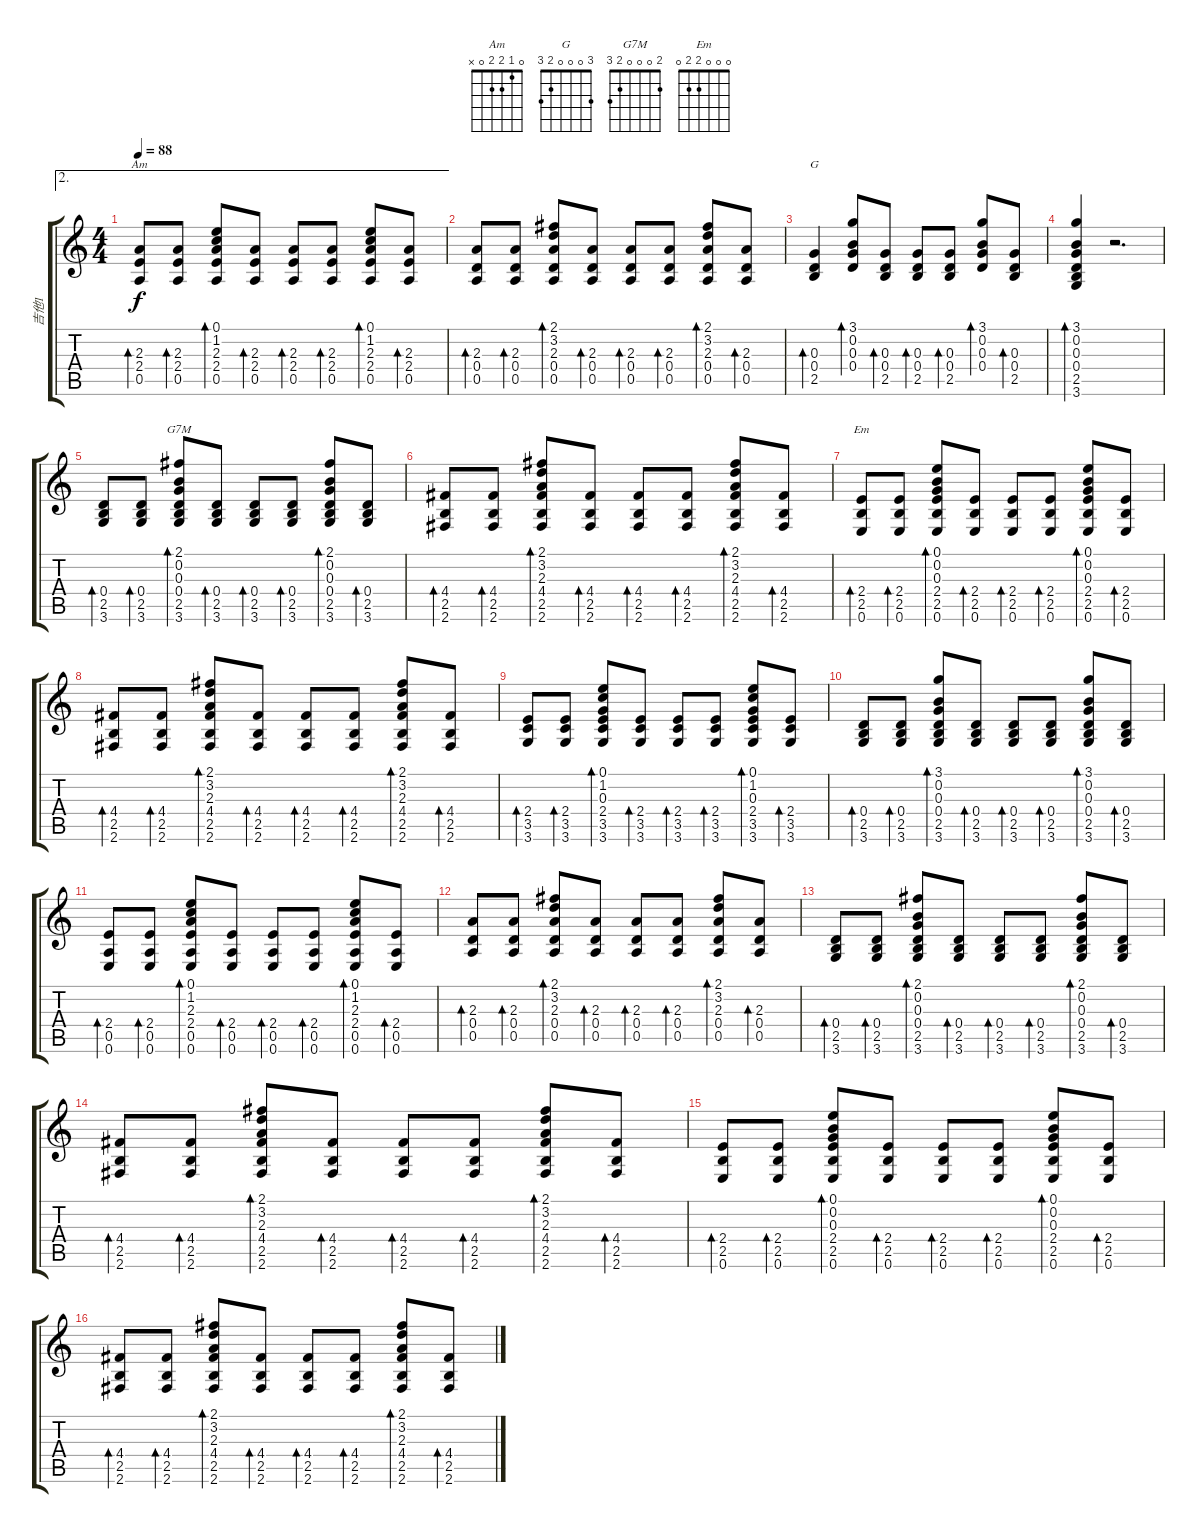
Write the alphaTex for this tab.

\track ("吉他1" "吉他1") {instrument acousticguitarsteel}
\staff {score tabs}
\tuning (E4 B3 G3 D3 A2 E2) {hide}
\chord ("Am" 0 1 2 2 0 x)
\chord ("G" 3 0 0 0 2 3)
\chord ("G7M" 2 0 0 0 2 3)
\chord ("Em" 0 0 0 2 2 0)
\ae 2
\ts (4 4)
\tempo 88
\clef g2
\ks c
(2.3 2.4 0.5).8{bd 60 ch "Am" dy f} (2.3 2.4 0.5).8{bd 60} (0.1 1.2 2.3 2.4 0.5).8{bd 60} (2.3 2.4 0.5).8{bd 60} (2.3 2.4 0.5).8{bd 60} (2.3 2.4 0.5).8{bd 60} (0.1 1.2 2.3 2.4 0.5).8{bd 60} (2.3 2.4 0.5).8{bd 60} |
(2.3 0.4 0.5).8{bd 60} (2.3 0.4 0.5).8{bd 60} (2.1 3.2 2.3 0.4 0.5).8{bd 60} (2.3 0.4 0.5).8{bd 60} (2.3 0.4 0.5).8{bd 60} (2.3 0.4 0.5).8{bd 60} (2.1 3.2 2.3 0.4 0.5).8{bd 60} (2.3 0.4 0.5).8{bd 60} |
(0.3 0.4 2.5).4{bd 60 ch "G"} (3.1 0.2 0.3 0.4).8{bd 60} (0.3 0.4 2.5).8{bd 60} (0.3 0.4 2.5).8{bd 60} (0.3 0.4 2.5).8{bd 60} (3.1 0.2 0.3 0.4).8{bd 60} (0.3 0.4 2.5).8{bd 60} |
(3.1 0.2 0.3 0.4 2.5 3.6).4{bd 60} r.2{d} |
(0.4 2.5 3.6).8{bd 60} (0.4 2.5 3.6).8{bd 240} (2.1 0.2 0.3 0.4 2.5 3.6).8{bd 60 ch "G7M"} (0.4 2.5 3.6).8{bd 60} (0.4 2.5 3.6).8{bd 60} (0.4 2.5 3.6).8{bd 60} (2.1 0.2 0.3 0.4 2.5 3.6).8{bd 60} (0.4 2.5 3.6).8{bd 60} |
(4.4 2.5 2.6).8{bd 60} (4.4 2.5 2.6).8{bd 60} (2.1 3.2 2.3 4.4 2.5 2.6).8{bd 60} (4.4 2.5 2.6).8{bd 60} (4.4 2.5 2.6).8{bd 60} (4.4 2.5 2.6).8{bd 60} (2.1 3.2 2.3 4.4 2.5 2.6).8{bd 60} (4.4 2.5 2.6).8{bd 60} |
(2.4 2.5 0.6).8{bd 60 ch "Em"} (2.4 2.5 0.6).8{bd 60} (0.1 0.2 0.3 2.4 2.5 0.6).8{bd 60} (2.4 2.5 0.6).8{bd 60} (2.4 2.5 0.6).8{bd 60} (2.4 2.5 0.6).8{bd 60} (0.1 0.2 0.3 2.4 2.5 0.6).8{bd 60} (2.4 2.5 0.6).8{bd 60} |
(4.4 2.5 2.6).8{bd 60} (4.4 2.5 2.6).8{bd 60} (2.1 3.2 2.3 4.4 2.5 2.6).8{bd 60} (4.4 2.5 2.6).8{bd 60} (4.4 2.5 2.6).8{bd 60} (4.4 2.5 2.6).8{bd 60} (2.1 3.2 2.3 4.4 2.5 2.6).8{bd 60} (4.4 2.5 2.6).8{bd 60} |
(2.4 3.5 3.6).8{bd 60} (2.4 3.5 3.6).8{bd 60} (0.1 1.2 0.3 2.4 3.5 3.6).8{bd 60} (2.4 3.5 3.6).8{bd 60} (2.4 3.5 3.6).8{bd 60} (2.4 3.5 3.6).8{bd 60} (0.1 1.2 0.3 2.4 3.5 3.6).8{bd 60} (2.4 3.5 3.6).8{bd 60} |
(0.4 2.5 3.6).8{bd 60} (0.4 2.5 3.6).8{bd 60} (3.1 0.2 0.3 0.4 2.5 3.6).8{bd 60} (0.4 2.5 3.6).8{bd 60} (0.4 2.5 3.6).8{bd 60} (0.4 2.5 3.6).8{bd 60} (3.1 0.2 0.3 0.4 2.5 3.6).8{bd 60} (0.4 2.5 3.6).8{bd 60} |
(2.4 0.5 0.6).8{bd 60} (2.4 0.5 0.6).8{bd 60} (0.1 1.2 2.3 2.4 0.5 0.6).8{bd 60} (2.4 0.5 0.6).8{bd 60} (2.4 0.5 0.6).8{bd 60} (2.4 0.5 0.6).8{bd 60} (0.1 1.2 2.3 2.4 0.5 0.6).8{bd 60} (2.4 0.5 0.6).8{bd 60} |
(2.3 0.4 0.5).8{bd 60} (2.3 0.4 0.5).8{bd 60} (2.1 3.2 2.3 0.4 0.5).8{bd 60} (2.3 0.4 0.5).8{bd 60} (2.3 0.4 0.5).8{bd 60} (2.3 0.4 0.5).8{bd 60} (2.1 3.2 2.3 0.4 0.5).8{bd 60} (2.3 0.4 0.5).8{bd 60} |
(0.4 2.5 3.6).8{bd 60} (0.4 2.5 3.6).8{bd 60} (2.1 0.2 0.3 0.4 2.5 3.6).8{bd 60} (0.4 2.5 3.6).8{bd 60} (0.4 2.5 3.6).8{bd 60} (0.4 2.5 3.6).8{bd 60} (2.1 0.2 0.3 0.4 2.5 3.6).8{bd 60} (0.4 2.5 3.6).8{bd 60} |
(4.4 2.5 2.6).8{bd 60} (4.4 2.5 2.6).8{bd 60} (2.1 3.2 2.3 4.4 2.5 2.6).8{bd 60} (4.4 2.5 2.6).8{bd 60} (4.4 2.5 2.6).8{bd 60} (4.4 2.5 2.6).8{bd 60} (2.1 3.2 2.3 4.4 2.5 2.6).8{bd 60} (4.4 2.5 2.6).8{bd 60} |
(2.4 2.5 0.6).8{bd 60} (2.4 2.5 0.6).8{bd 60} (0.1 0.2 0.3 2.4 2.5 0.6).8{bd 60} (2.4 2.5 0.6).8{bd 60} (2.4 2.5 0.6).8{bd 60} (2.4 2.5 0.6).8{bd 60} (0.1 0.2 0.3 2.4 2.5 0.6).8{bd 60} (2.4 2.5 0.6).8{bd 60} |
(4.4 2.5 2.6).8{bd 60} (4.4 2.5 2.6).8{bd 60} (2.1 3.2 2.3 4.4 2.5 2.6).8{bd 60} (4.4 2.5 2.6).8{bd 60} (4.4 2.5 2.6).8{bd 60} (4.4 2.5 2.6).8{bd 60} (2.1 3.2 2.3 4.4 2.5 2.6).8{bd 60} (4.4 2.5 2.6).8{bd 60}
